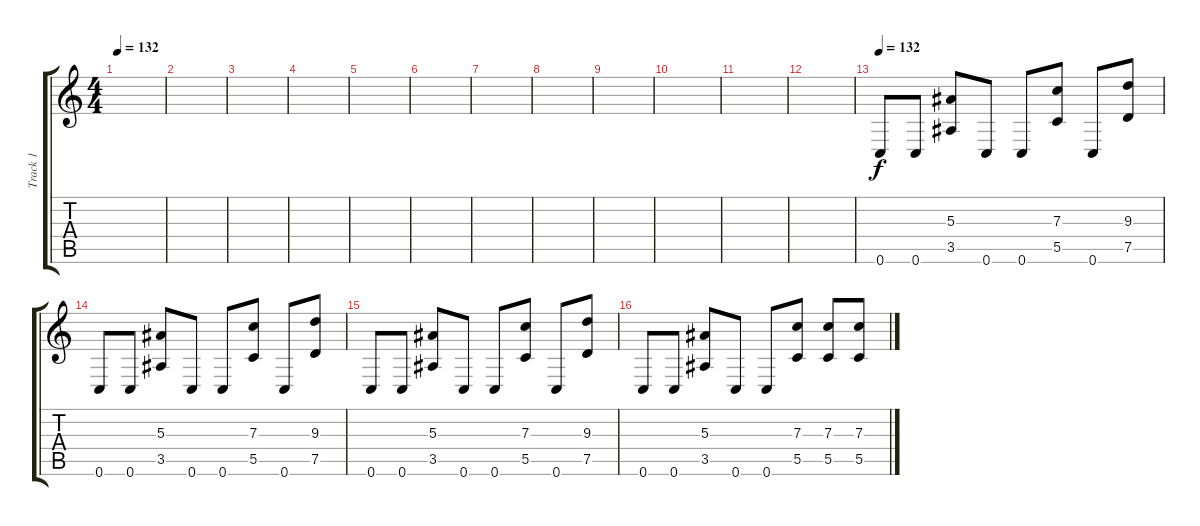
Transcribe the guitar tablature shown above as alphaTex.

\track ("Track 1" "Track 1") {instrument overdrivenguitar}
\staff {score tabs}
\tuning (D4 A3 F3 C3 G2 C2) {hide}
\ts (4 4)
\tempo 132
\clef g2
\ks c
|
|
|
|
|
|
|
|
|
|
|
|
\tempo 132
0.6.8 0.6.8 (5.3 3.5).8 0.6.8 0.6.8 (7.3 5.5).8 0.6.8 (9.3 7.5).8 |
0.6.8 0.6.8 (5.3 3.5).8 0.6.8 0.6.8 (7.3 5.5).8 0.6.8 (9.3 7.5).8 |
0.6.8 0.6.8 (5.3 3.5).8 0.6.8 0.6.8 (7.3 5.5).8 0.6.8 (9.3 7.5).8 |
0.6.8 0.6.8 (5.3 3.5).8 0.6.8 0.6.8 (7.3 5.5).8 (7.3 5.5).8 (7.3 5.5).8
